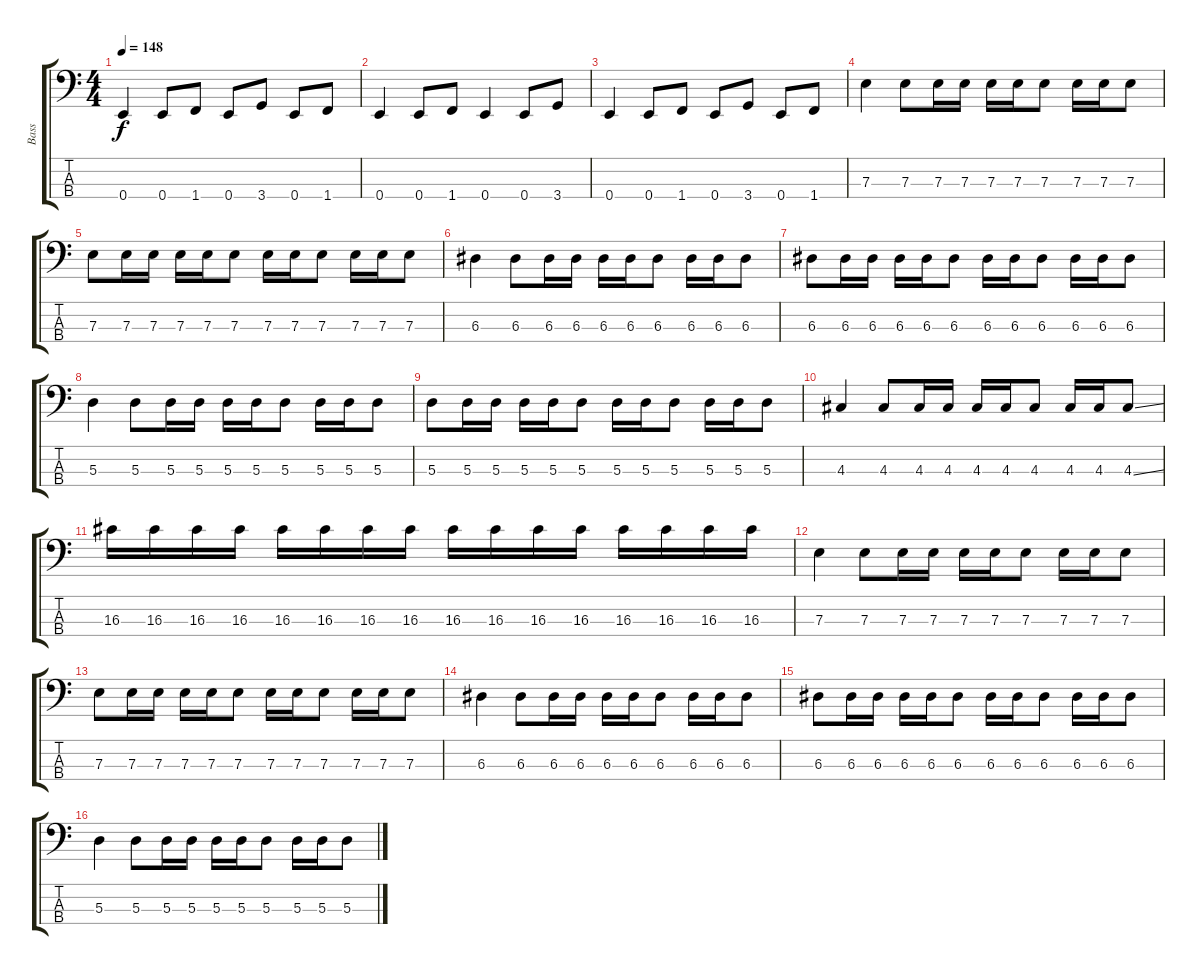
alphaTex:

\track ("Bass" "Bass") {instrument electricbasspick}
\staff {score tabs}
\tuning (G2 D2 A1 E1) {hide}
\ts (4 4)
\tempo 148
\clef f4
\ks c
0.4.4{dy f} 0.4.8 1.4.8 0.4.8 3.4.8 0.4.8 1.4.8 |
0.4.4 0.4.8 1.4.8 0.4.4 0.4.8 3.4.8 |
0.4.4 0.4.8 1.4.8 0.4.8 3.4.8 0.4.8 1.4.8 |
7.3.4 7.3.8 7.3.16 7.3.16 7.3.16 7.3.16 7.3.8 7.3.16 7.3.16 7.3.8 |
7.3.8 7.3.16 7.3.16 7.3.16 7.3.16 7.3.8 7.3.16 7.3.16 7.3.8 7.3.16 7.3.16 7.3.8 |
6.3.4 6.3.8 6.3.16 6.3.16 6.3.16 6.3.16 6.3.8 6.3.16 6.3.16 6.3.8 |
6.3.8 6.3.16 6.3.16 6.3.16 6.3.16 6.3.8 6.3.16 6.3.16 6.3.8 6.3.16 6.3.16 6.3.8 |
5.3.4 5.3.8 5.3.16 5.3.16 5.3.16 5.3.16 5.3.8 5.3.16 5.3.16 5.3.8 |
5.3.8 5.3.16 5.3.16 5.3.16 5.3.16 5.3.8 5.3.16 5.3.16 5.3.8 5.3.16 5.3.16 5.3.8 |
4.3.4 4.3.8 4.3.16 4.3.16 4.3.16 4.3.16 4.3.8 4.3.16 4.3.16 4.3{ss}.8 |
16.3.16 16.3.16 16.3.16 16.3.16 16.3.16 16.3.16 16.3.16 16.3.16 16.3.16 16.3.16 16.3.16 16.3.16 16.3.16 16.3.16 16.3.16 16.3.16 |
7.3.4 7.3.8 7.3.16 7.3.16 7.3.16 7.3.16 7.3.8 7.3.16 7.3.16 7.3.8 |
7.3.8 7.3.16 7.3.16 7.3.16 7.3.16 7.3.8 7.3.16 7.3.16 7.3.8 7.3.16 7.3.16 7.3.8 |
6.3.4 6.3.8 6.3.16 6.3.16 6.3.16 6.3.16 6.3.8 6.3.16 6.3.16 6.3.8 |
6.3.8 6.3.16 6.3.16 6.3.16 6.3.16 6.3.8 6.3.16 6.3.16 6.3.8 6.3.16 6.3.16 6.3.8 |
5.3.4 5.3.8 5.3.16 5.3.16 5.3.16 5.3.16 5.3.8 5.3.16 5.3.16 5.3.8
